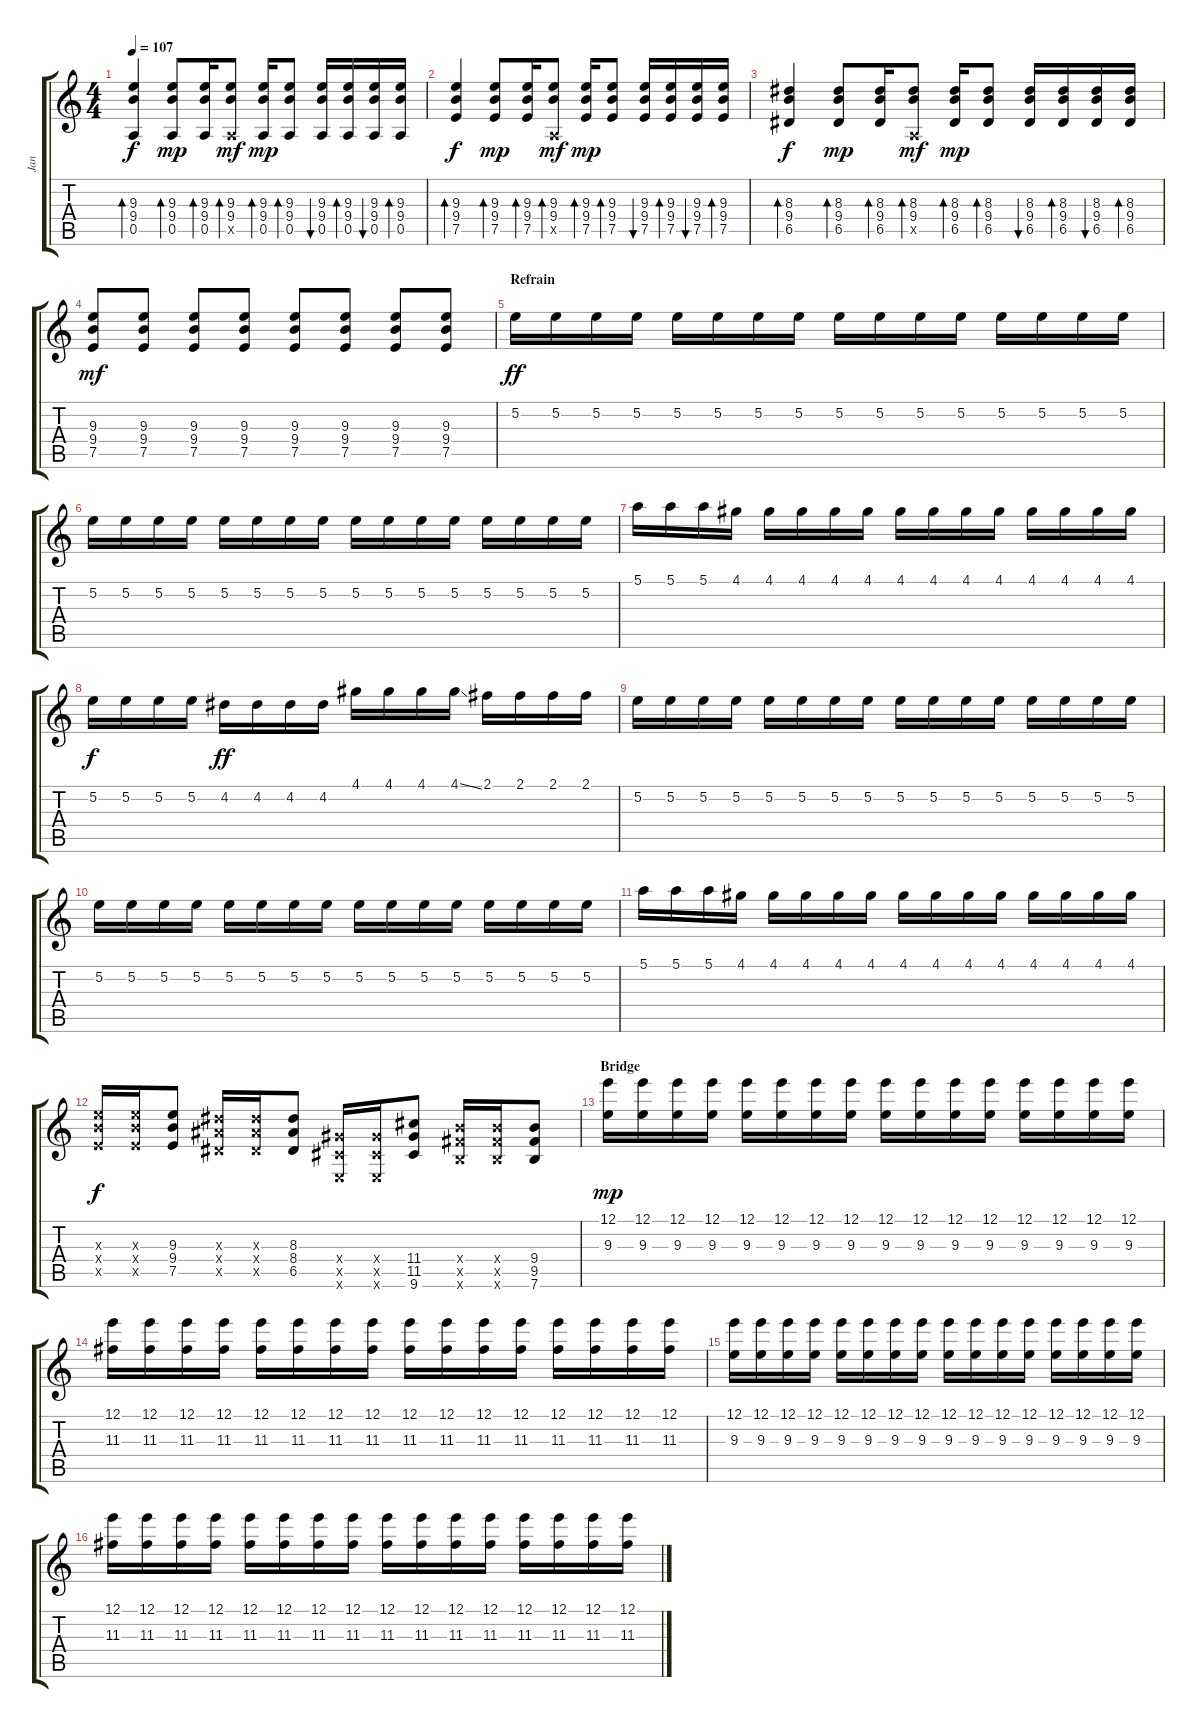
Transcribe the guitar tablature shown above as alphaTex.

\track ("Jan" "Jan") {instrument overdrivenguitar}
\staff {score tabs}
\tuning (E4 B3 G3 D3 A2 E2) {hide}
\ts (4 4)
\tempo 107
\clef g2
\ks c
(9.3 9.4 0.5).4{bd 30 dy f} (9.3 9.4 0.5).8{bd 30 dy mp} (9.3 9.4 0.5).16{bd 30} (9.3 9.4 0.5{x}).8{bd 30 dy mf} (9.3 9.4 0.5).16{bd 30 dy mp} (9.3 9.4 0.5).8{bd 30} (9.3 9.4 0.5).16{bu 30} (9.3 9.4 0.5).16{bd 30} (9.3 9.4 0.5).16{bu 30} (9.3 9.4 0.5).16{bd 30} |
(9.3 9.4 7.5).4{bd 30 dy f} (9.3 9.4 7.5).8{bd 30 dy mp} (9.3 9.4 7.5).16{bd 30} (9.3 9.4 0.5{x}).8{bd 30 dy mf} (9.3 9.4 7.5).16{bd 30 dy mp} (9.3 9.4 7.5).8{bd 30} (9.3 9.4 7.5).16{bu 30} (9.3 9.4 7.5).16{bd 30} (9.3 9.4 7.5).16{bu 30} (9.3 9.4 7.5).16{bd 30} |
(8.3 9.4 6.5).4{bd 30 dy f} (8.3 9.4 6.5).8{bd 30 dy mp} (8.3 9.4 6.5).16{bd 30} (8.3 9.4 0.5{x}).8{bd 30 dy mf} (8.3 9.4 6.5).16{bd 30 dy mp} (8.3 9.4 6.5).8{bd 30} (8.3 9.4 6.5).16{bu 30} (8.3 9.4 6.5).16{bd 30} (8.3 9.4 6.5).16{bu 30} (8.3 9.4 6.5).16{bd 30} |
(9.3 9.4 7.5).8{dy mf} (9.3 9.4 7.5).8 (9.3 9.4 7.5).8 (9.3 9.4 7.5).8 (9.3 9.4 7.5).8 (9.3 9.4 7.5).8 (9.3 9.4 7.5).8 (9.3 9.4 7.5).8 |
\section ("" "Refrain")
5.2.16{dy ff volume 13 instrument overdrivenguitar} 5.2.16 5.2.16 5.2.16 5.2.16 5.2.16 5.2.16 5.2.16 5.2.16 5.2.16 5.2.16 5.2.16 5.2.16 5.2.16 5.2.16 5.2.16 |
5.2.16 5.2.16 5.2.16 5.2.16 5.2.16 5.2.16 5.2.16 5.2.16 5.2.16 5.2.16 5.2.16 5.2.16 5.2.16 5.2.16 5.2.16 5.2.16 |
5.1.16 5.1.16 5.1.16 4.1.16 4.1.16 4.1.16 4.1.16 4.1.16 4.1.16 4.1.16 4.1.16 4.1.16 4.1.16 4.1.16 4.1.16 4.1.16 |
5.2.16{dy f} 5.2.16 5.2.16 5.2.16 4.2.16{dy ff} 4.2.16 4.2.16 4.2.16 4.1.16 4.1.16 4.1.16 4.1{ss}.16 2.1.16 2.1.16 2.1.16 2.1.16 |
5.2.16{volume 13 instrument overdrivenguitar} 5.2.16 5.2.16 5.2.16 5.2.16 5.2.16 5.2.16 5.2.16 5.2.16 5.2.16 5.2.16 5.2.16 5.2.16 5.2.16 5.2.16 5.2.16 |
5.2.16 5.2.16 5.2.16 5.2.16 5.2.16 5.2.16 5.2.16 5.2.16 5.2.16 5.2.16 5.2.16 5.2.16 5.2.16 5.2.16 5.2.16 5.2.16 |
5.1.16 5.1.16 5.1.16 4.1.16 4.1.16 4.1.16 4.1.16 4.1.16 4.1.16 4.1.16 4.1.16 4.1.16 4.1.16 4.1.16 4.1.16 4.1.16 |
(9.3{x} 9.4{x} 7.5{x}).16{dy f} (9.3{x} 9.4{x} 7.5{x}).16 (9.3 9.4 7.5).8 (8.3{x} 8.4{x} 6.5{x}).16 (8.3{x} 8.4{x} 6.5{x}).16 (8.3 8.4 6.5).8 (6.4{x} 4.5{x} 0.6{x}).16 (6.4{x} 4.5{x} 0.6{x}).16 (11.4 11.5 9.6).8 (9.4{x} 9.5{x} 7.6{x}).16 (9.4{x} 9.5{x} 7.6{x}).16 (9.4 9.5 7.6).8 |
\section ("" "Bridge")
(12.1 9.3).16{dy mp volume 16} (12.1 9.3).16 (12.1 9.3).16 (12.1 9.3).16 (12.1 9.3).16 (12.1 9.3).16 (12.1 9.3).16 (12.1 9.3).16 (12.1 9.3).16 (12.1 9.3).16 (12.1 9.3).16 (12.1 9.3).16 (12.1 9.3).16 (12.1 9.3).16 (12.1 9.3).16 (12.1 9.3).16 |
(12.1 11.3).16 (12.1 11.3).16 (12.1 11.3).16 (12.1 11.3).16 (12.1 11.3).16 (12.1 11.3).16 (12.1 11.3).16 (12.1 11.3).16 (12.1 11.3).16 (12.1 11.3).16 (12.1 11.3).16 (12.1 11.3).16 (12.1 11.3).16 (12.1 11.3).16 (12.1 11.3).16 (12.1 11.3).16 |
(12.1 9.3).16{volume 16} (12.1 9.3).16 (12.1 9.3).16 (12.1 9.3).16 (12.1 9.3).16 (12.1 9.3).16 (12.1 9.3).16 (12.1 9.3).16 (12.1 9.3).16 (12.1 9.3).16 (12.1 9.3).16 (12.1 9.3).16 (12.1 9.3).16 (12.1 9.3).16 (12.1 9.3).16 (12.1 9.3).16 |
(12.1 11.3).16 (12.1 11.3).16 (12.1 11.3).16 (12.1 11.3).16 (12.1 11.3).16 (12.1 11.3).16 (12.1 11.3).16 (12.1 11.3).16 (12.1 11.3).16 (12.1 11.3).16 (12.1 11.3).16 (12.1 11.3).16 (12.1 11.3).16 (12.1 11.3).16 (12.1 11.3).16 (12.1 11.3).16
